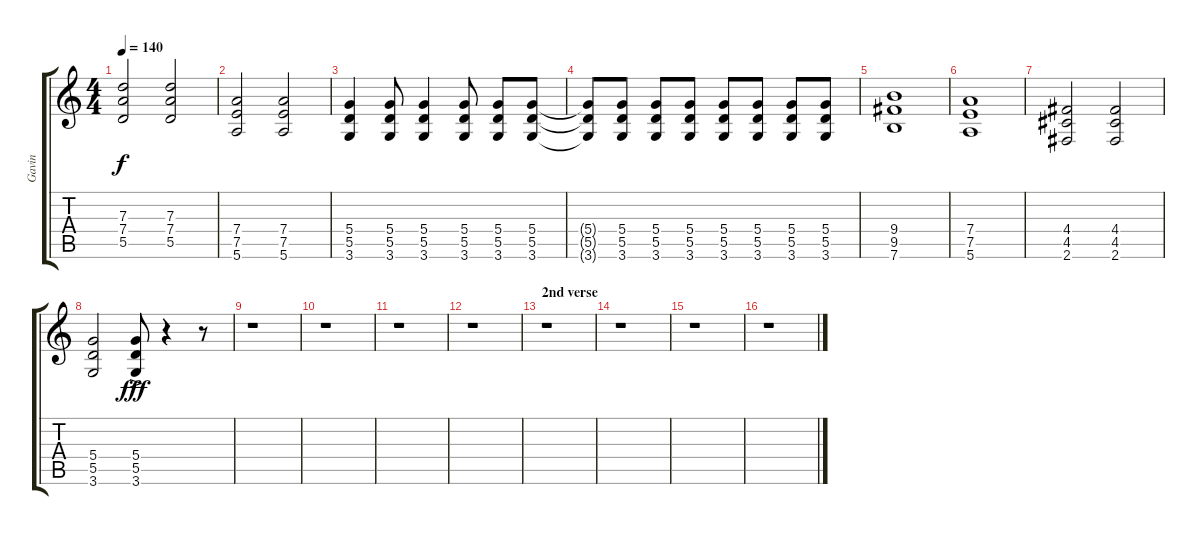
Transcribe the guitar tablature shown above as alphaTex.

\track ("Gavin " "Gavin ") {instrument distortionguitar}
\staff {score tabs}
\tuning (E4 B3 G3 D3 A2 E2) {hide}
\ts (4 4)
\tempo 140
\clef g2
\ks c
(7.3 7.4 5.5).2{dy f} (7.3 7.4 5.5).2 |
(7.4 7.5 5.6).2 (7.4 7.5 5.6).2 |
(5.4 5.5 3.6).4 (5.4 5.5 3.6).8 (5.4 5.5 3.6).4 (5.4 5.5 3.6).8 (5.4 5.5 3.6).8 (5.4 5.5 3.6).8 |
(5.4{t} 5.5{t} 3.6{t}).8 (5.4 5.5 3.6).8 (5.4 5.5 3.6).8 (5.4 5.5 3.6).8 (5.4 5.5 3.6).8 (5.4 5.5 3.6).8 (5.4 5.5 3.6).8 (5.4 5.5 3.6).8 |
(9.4 9.5 7.6).1 |
(7.4 7.5 5.6).1 |
(4.4 4.5 2.6).2 (4.4 4.5 2.6).2 |
(5.4 5.5 3.6).2 (5.4 5.5 3.6{ac}).8{dy fff} r.4 r.8 |
r.1 |
r.1 |
r.1 |
r.1 |
\section ("" "2nd verse")
r.1 |
r.1 |
r.1 |
r.1
